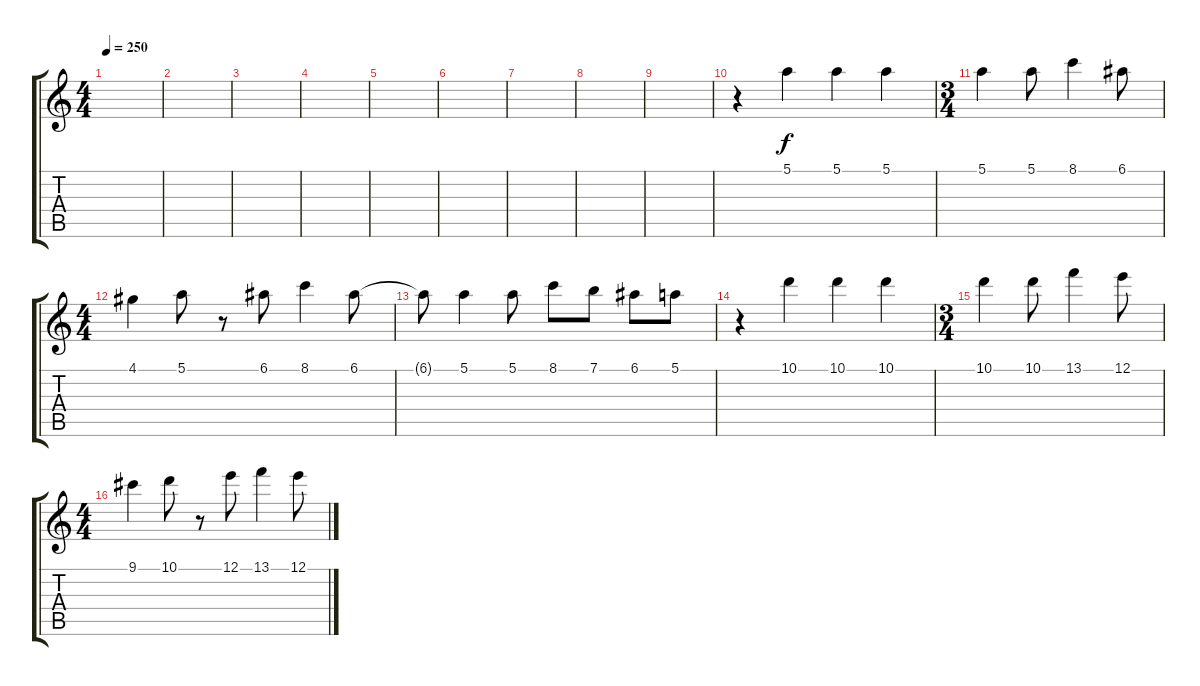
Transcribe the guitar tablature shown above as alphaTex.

\track "" {instrument percussiveorgan}
\staff {score tabs}
\tuning (E5 B4 G4 D4 A3 E3) {hide}
\ts (4 4)
\tempo 250
\clef g2
\ks c
|
|
|
|
|
|
|
|
|
r.4 5.1.4 5.1.4 5.1.4 |
\ts (3 4)
5.1.4 5.1.8 8.1.4 6.1.8 |
\ts (4 4)
4.1.4 5.1.8 r.8 6.1.8 8.1.4 6.1.8 |
6.1{t}.8 5.1.4 5.1.8 8.1.8 7.1.8 6.1.8 5.1.8 |
r.4 10.1.4 10.1.4 10.1.4 |
\ts (3 4)
10.1.4 10.1.8 13.1.4 12.1.8 |
\ts (4 4)
9.1.4 10.1.8 r.8 12.1.8 13.1.4 12.1.8
